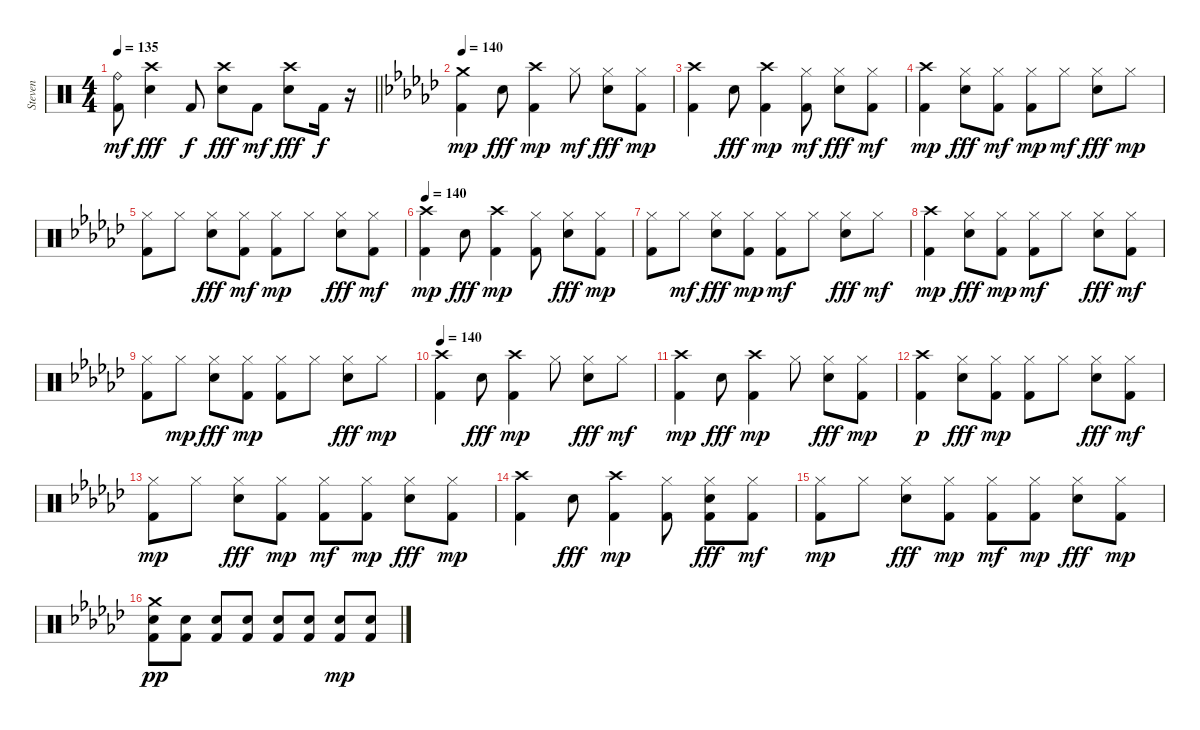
\track ("Steven" "Steven") {instrument percussion}
\staff {score}
\articulation defaults
\ts (4 4)
\tempo 135
\clef neutral
\barLineRight lightlight
\ks c
("Kick (hit) 2" "Ride (bell)").8{dy mf} ("Crash high (hit)" "Electric Snare (hit)").4{dy fff} "Kick (hit) 2".8{dy f} ("Crash high (hit)" "Electric Snare (hit)").8{dy fff} "Kick (hit) 2".8{dy mf} ("Crash high (hit)" "Electric Snare (hit)").8{dy fff} "Kick (hit) 2".16{dy f} r.16 |
\section ("" "")
\tempo 140
\ks gb
("Kick (hit) 2" "Crash medium (hit)").4{dy mp} "Electric Snare (hit)".8{dy fff} ("Kick (hit) 2" "Crash high (hit)").4{dy mp} "Hi-Hat (closed)".8{dy mf} ("Hi-Hat (closed)" "Electric Snare (hit)").8{dy fff} ("Kick (hit) 2" "Hi-Hat (closed)").8{dy mp} |
("Kick (hit) 2" "Crash high (hit)").4 "Electric Snare (hit)".8{dy fff} ("Kick (hit) 2" "Crash high (hit)").4{dy mp} ("Kick (hit) 2" "Hi-Hat (closed)").8{dy mf} ("Hi-Hat (closed)" "Electric Snare (hit)").8{dy fff} ("Kick (hit) 2" "Hi-Hat (closed)").8{dy mf} |
("Kick (hit) 2" "Crash high (hit)").4{dy mp} ("Hi-Hat (closed)" "Electric Snare (hit)").8{dy fff} ("Kick (hit) 2" "Hi-Hat (closed)").8{dy mf} ("Kick (hit) 2" "Hi-Hat (closed)").8{dy mp} "Hi-Hat (closed)".8{dy mf} ("Hi-Hat (closed)" "Electric Snare (hit)").8{dy fff} "Hi-Hat (closed)".8{dy mp} |
("Kick (hit) 2" "Hi-Hat (closed)").8 "Hi-Hat (closed)".8 ("Hi-Hat (closed)" "Electric Snare (hit)").8{dy fff} ("Kick (hit) 2" "Hi-Hat (closed)").8{dy mf} ("Kick (hit) 2" "Hi-Hat (closed)").8{dy mp} "Hi-Hat (closed)".8 ("Hi-Hat (closed)" "Electric Snare (hit)").8{dy fff} ("Kick (hit) 2" "Hi-Hat (closed)").8{dy mf} |
\tempo 140
("Kick (hit) 2" "Crash high (hit)").4{dy mp} "Electric Snare (hit)".8{dy fff} ("Kick (hit) 2" "Crash high (hit)").4{dy mp} ("Kick (hit) 2" "Hi-Hat (closed)").8 ("Hi-Hat (closed)" "Electric Snare (hit)").8{dy fff} ("Kick (hit) 2" "Hi-Hat (closed)").8{dy mp} |
("Kick (hit) 2" "Hi-Hat (closed)").8 "Hi-Hat (closed)".8{dy mf} ("Hi-Hat (closed)" "Electric Snare (hit)").8{dy fff} ("Kick (hit) 2" "Hi-Hat (closed)").8{dy mp} ("Kick (hit) 2" "Hi-Hat (closed)").8{dy mf} "Hi-Hat (closed)".8 ("Hi-Hat (closed)" "Electric Snare (hit)").8{dy fff} "Hi-Hat (closed)".8{dy mf} |
("Kick (hit) 2" "Crash high (hit)").4{dy mp} ("Hi-Hat (closed)" "Electric Snare (hit)").8{dy fff} ("Kick (hit) 2" "Hi-Hat (closed)").8{dy mp} ("Kick (hit) 2" "Hi-Hat (closed)").8{dy mf} "Hi-Hat (closed)".8 ("Hi-Hat (closed)" "Electric Snare (hit)").8{dy fff} ("Kick (hit) 2" "Hi-Hat (closed)").8{dy mf} |
("Kick (hit) 2" "Hi-Hat (closed)").8 "Hi-Hat (closed)".8{dy mp} ("Hi-Hat (closed)" "Electric Snare (hit)").8{dy fff} ("Kick (hit) 2" "Hi-Hat (closed)").8{dy mp} ("Kick (hit) 2" "Hi-Hat (closed)").8 "Hi-Hat (closed)".8 ("Hi-Hat (closed)" "Electric Snare (hit)").8{dy fff} "Hi-Hat (closed)".8{dy mp} |
\tempo 140
("Kick (hit) 2" "Crash high (hit)").4 "Electric Snare (hit)".8{dy fff} ("Kick (hit) 2" "Crash high (hit)").4{dy mp} "Hi-Hat (closed)".8 ("Hi-Hat (closed)" "Electric Snare (hit)").8{dy fff} "Hi-Hat (closed)".8{dy mf} |
("Kick (hit) 2" "Crash high (hit)").4{dy mp} "Electric Snare (hit)".8{dy fff} ("Kick (hit) 2" "Crash high (hit)").4{dy mp} "Hi-Hat (closed)".8 ("Hi-Hat (closed)" "Electric Snare (hit)").8{dy fff} ("Kick (hit) 2" "Hi-Hat (closed)").8{dy mp} |
("Kick (hit) 2" "Crash high (hit)").4{dy p} ("Hi-Hat (closed)" "Electric Snare (hit)").8{dy fff} ("Kick (hit) 2" "Hi-Hat (closed)").8{dy mp} ("Kick (hit) 2" "Hi-Hat (closed)").8 "Hi-Hat (closed)".8 ("Hi-Hat (closed)" "Electric Snare (hit)").8{dy fff} ("Kick (hit) 2" "Hi-Hat (closed)").8{dy mf} |
("Kick (hit) 2" "Hi-Hat (closed)").8{dy mp} "Hi-Hat (closed)".8 ("Hi-Hat (closed)" "Electric Snare (hit)").8{dy fff} ("Kick (hit) 2" "Hi-Hat (closed)").8{dy mp} ("Kick (hit) 2" "Hi-Hat (closed)").8{dy mf} ("Kick (hit) 2" "Hi-Hat (closed)").8{dy mp} ("Hi-Hat (closed)" "Electric Snare (hit)").8{dy fff} ("Kick (hit) 2" "Hi-Hat (closed)").8{dy mp} |
("Kick (hit) 2" "Crash high (hit)").4 "Electric Snare (hit)".8{dy fff} ("Kick (hit) 2" "Crash high (hit)").4{dy mp} ("Kick (hit) 2" "Hi-Hat (closed)").8 ("Kick (hit) 2" "Hi-Hat (closed)" "Electric Snare (hit)").8{dy fff} ("Kick (hit) 2" "Hi-Hat (closed)").8{dy mf} |
("Kick (hit) 2" "Hi-Hat (closed)").8{dy mp} "Hi-Hat (closed)".8 ("Hi-Hat (closed)" "Electric Snare (hit)").8{dy fff} ("Kick (hit) 2" "Hi-Hat (closed)").8{dy mp} ("Kick (hit) 2" "Hi-Hat (closed)").8{dy mf} ("Kick (hit) 2" "Hi-Hat (closed)").8{dy mp} ("Hi-Hat (closed)" "Electric Snare (hit)").8{dy fff} ("Kick (hit) 2" "Hi-Hat (closed)").8{dy mp} |
("Kick (hit) 2" "Crash medium (hit)" "Electric Snare (hit)").8{dy pp} ("Kick (hit) 2" "Electric Snare (hit)").8 ("Kick (hit) 2" "Electric Snare (hit)").8 ("Kick (hit) 2" "Electric Snare (hit)").8 ("Kick (hit) 2" "Electric Snare (hit)").8 ("Kick (hit) 2" "Electric Snare (hit)").8 ("Kick (hit) 2" "Electric Snare (hit)").8{dy mp} ("Kick (hit) 2" "Electric Snare (hit)").8
